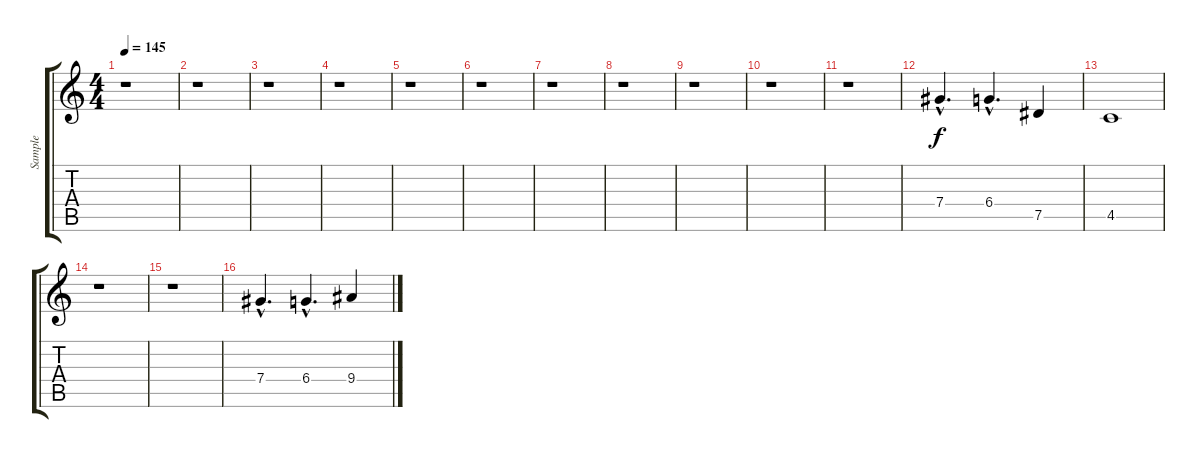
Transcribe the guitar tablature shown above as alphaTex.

\track ("Sample" "Sample") {instrument contrabass}
\staff {score tabs}
\tuning (Eb4 Bb3 Gb3 Db3 Ab2 Db2) {hide}
\ts (4 4)
\tempo 145
\clef g2
\ks c
r.1{dy f} |
r.1 |
r.1 |
r.1 |
r.1 |
r.1 |
r.1 |
r.1 |
r.1 |
\section ("" "")
r.1 |
r.1 |
7.4{hac}.4{d volume 13} 6.4{hac}.4{d} 7.5.4 |
4.5.1 |
r.1 |
r.1 |
7.4{hac}.4{d} 6.4{hac}.4{d} 9.4.4
